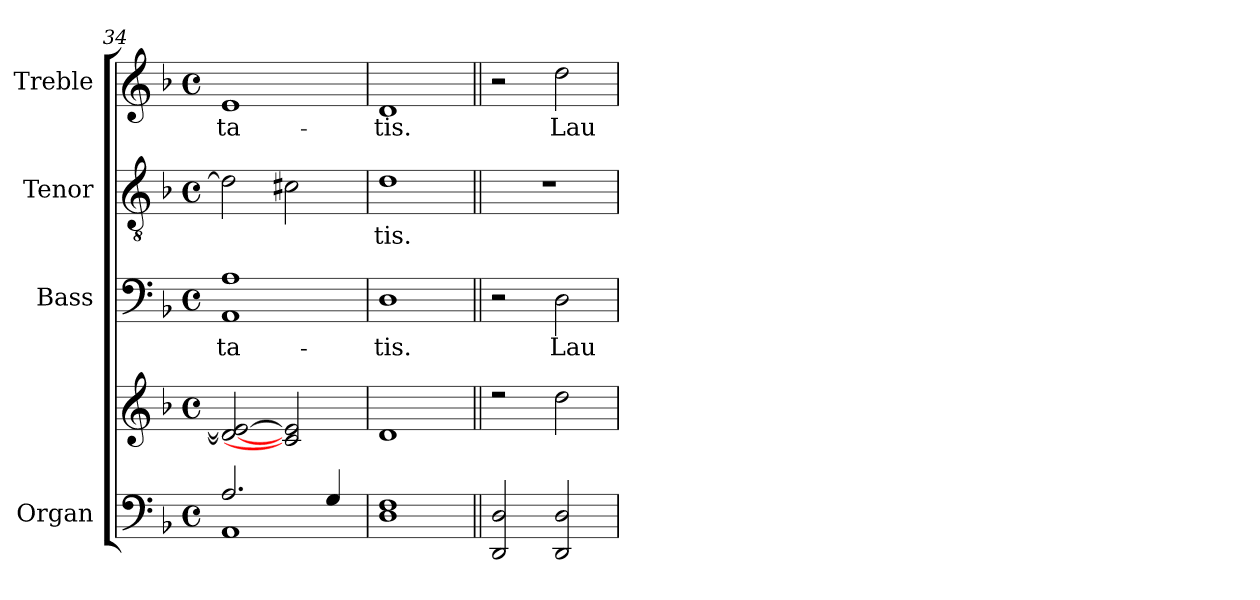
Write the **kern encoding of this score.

**kern	**kern	**kern	**text	**kern	**text	**kern	**text
*part4	*part4	*part3	*part3	*part2	*part2	*part1	*part1
*staff5	*staff4	*staff3	*staff3	*staff2	*staff2	*staff1	*staff1
*I"Organ	*	*I"Bass	*	*I"Tenor	*	*I"Treble	*
*I'Organ	*	*I'Bass	*	*I'Tenor	*	*I'Treble	*
!!LO:LB:g=z
*clefF4	*clefG2	*clefF4	*	*clefGv2	*	*clefG2	*
*k[b-]	*k[b-]	*k[b-]	*	*k[b-]	*	*k[b-]	*
*F:	*F:	*F:	*	*F:	*	*F:	*
*M4/4	*M4/4	*M4/4	*	*M4/4	*	*M4/4	*
*met(c)	*met(c)	*met(c)	*	*met(c)	*	*met(c)	*
=34	=34	=34	=34	=34	=34	=34	=34
*^	*	*	*	*	*	*	*
!	!	!	!	!LO:LY:b	!	!	!	!LO:LY:b
2.A/	1AA	2d/_ 2e/_	1AA 1A	-ta-	2d]	.	1e	-ta-
.	.	2c#/] 2e/]	.	.	2c#X	.	.	.
4G/	.	.	.	.	.	.	.	.
*v	*v	*	*	*	*	*	*	*
=35	=35	=35	=35	=35	=35	=35	=35
*	*^	*	*	*	*	*	*
!	!	!	!	!LO:LY:b	!	!LO:LY:b	!	!LO:LY:b
1D 1F	1d/	1ryy	1D	-tis.	1d	tis.	1d	-tis.
=36||	=36||	=36||	=36||	=36||	=36||	=36||	=36||	=36||
2DD 2D	2r	1ryy	2r	.	1r	.	2r	.
!	!	!	!	!LO:LY:b	!	!	!	!LO:LY:b
2DD 2D	2dd\	.	2D	Lau-	.	.	2dd	Lau-
*	*v	*v	*	*	*	*	*	*
=	=	=	=	=	=	=	=
*-	*-	*-	*-	*-	*-	*-	*-
